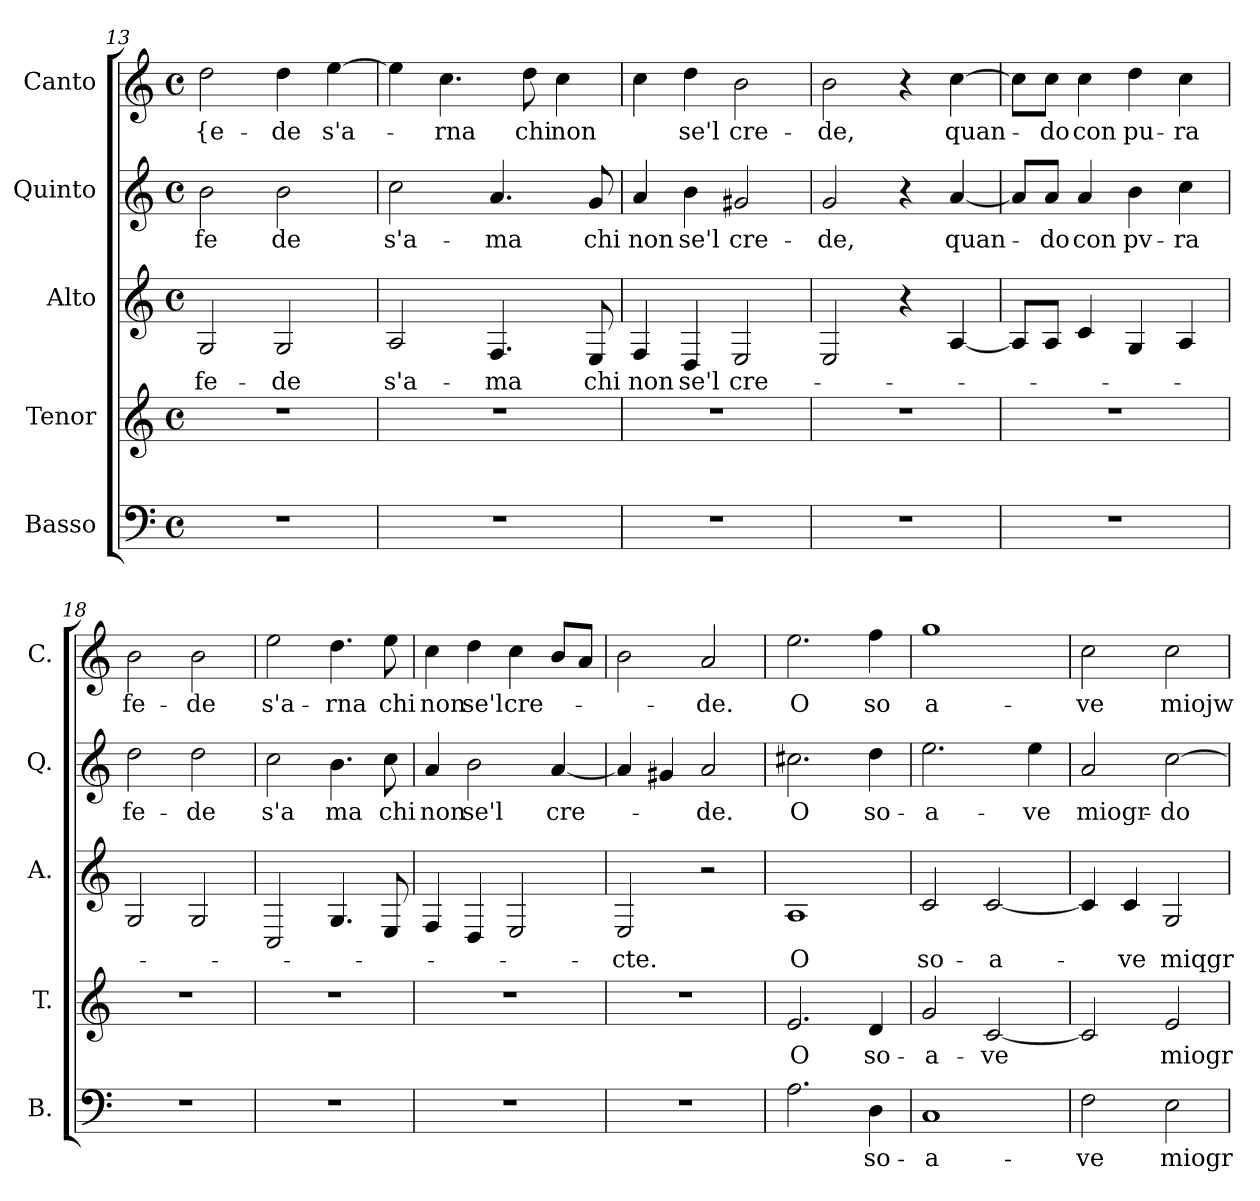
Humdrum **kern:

**kern	**text	**kern	**text	**kern	**text	**kern	**text	**kern	**text
*part5	*part5	*part4	*part4	*part3	*part3	*part2	*part2	*part1	*part1
*staff5	*staff5	*staff4	*staff4	*staff3	*staff3	*staff2	*staff2	*staff1	*staff1
*I"Basso	*	*I"Tenor	*	*I"Alto	*	*I"Quinto	*	*I"Canto	*
*I'B.	*	*I'T.	*	*I'A.	*	*I'Q.	*	*I'C.	*
*clefF4	*	*clefG2	*	*clefG2	*	*clefG2	*	*clefG2	*
*k[]	*	*k[]	*	*k[]	*	*k[]	*	*k[]	*
*M4/4	*	*M4/4	*	*M4/4	*	*M4/4	*	*M4/4	*
*met(c)	*	*met(c)	*	*met(c)	*	*met(c)	*	*met(c)	*
=13	=13	=13	=13	=13	=13	=13	=13	=13	=13
!	!	!	!	!	!LO:LY:b	!	!LO:LY:b	!	!LO:LY:b
1r	.	1r	.	2G/	-fe-	2b\	-fe	2dd\	-{e-
!	!	!	!	!	!LO:LY:b	!	!LO:LY:b	!	!LO:LY:b
.	.	.	.	2G/	-de	2b\	-de	4dd\	-de
!	!	!	!	!	!	!	!	!	!LO:LY:b
.	.	.	.	.	.	.	.	[4ee\	-s'a-
=14	=14	=14	=14	=14	=14	=14	=14	=14	=14
!	!	!	!	!	!LO:LY:b	!	!LO:LY:b	!	!
1r	.	1r	.	2A/	-s'a-	2cc\	-s'a-	4ee\]	.
!	!	!	!	!	!	!	!	!	!LO:LY:b
.	.	.	.	.	.	.	.	4.cc\	-rna
!	!	!	!	!	!LO:LY:b	!	!LO:LY:b	!	!
.	.	.	.	4.F/	-ma	4.a/	-ma	.	.
!	!	!	!	!	!	!	!	!	!LO:LY:b
.	.	.	.	.	.	.	.	8dd\	-chi
!	!	!	!	!	!	!	!	!	!LO:LY:b
.	.	.	.	.	.	.	.	4cc\	-non
!	!	!	!	!	!LO:LY:b	!	!LO:LY:b	!	!
.	.	.	.	8E/	-chi	8g/	-chi	.	.
=15	=15	=15	=15	=15	=15	=15	=15	=15	=15
!	!	!	!	!	!LO:LY:b	!	!LO:LY:b	!	!
1r	.	1r	.	4F/	-non	4a/	-non	4cc\	.
!	!	!	!	!	!LO:LY:b	!	!LO:LY:b	!	!LO:LY:b
.	.	.	.	4D/	-se'l	4b\	-se'l	4dd\	-se'l
!	!	!	!	!	!LO:LY:b	!	!LO:LY:b	!	!LO:LY:b
.	.	.	.	2E/	-cre-	2g#X/	-cre-	2b\	-cre-
=16	=16	=16	=16	=16	=16	=16	=16	=16	=16
!	!	!	!	!	!	!	!LO:LY:b	!	!LO:LY:b
1r	.	1r	.	2E/	.	2g/	-de,	2b\	-de,
.	.	.	.	4r	.	4r	.	4r	.
!	!	!	!	!	!	!	!LO:LY:b	!	!LO:LY:b
.	.	.	.	[4A/	.	[4a/	-quan-	[4cc\	-quan-
!!LO:PB:g=z
=17	=17	=17	=17	=17	=17	=17	=17	=17	=17
1r	.	1r	.	8A/L]	.	8a/L]	.	8cc\L]	.
!	!	!	!	!	!	!	!LO:LY:b	!	!LO:LY:b
.	.	.	.	8A/J	.	8a/J	-do	8cc\J	-do
!	!	!	!	!	!	!	!LO:LY:b	!	!LO:LY:b
.	.	.	.	4c/	.	4a/	-con	4cc\	-con
!	!	!	!	!	!	!	!LO:LY:b	!	!LO:LY:b
.	.	.	.	4G/	.	4b\	-pv-	4dd\	-pu-
!	!	!	!	!	!	!	!LO:LY:b	!	!LO:LY:b
.	.	.	.	4A/	.	4cc\	-ra	4cc\	-ra
=18	=18	=18	=18	=18	=18	=18	=18	=18	=18
!	!	!	!	!	!	!	!LO:LY:b	!	!LO:LY:b
1r	.	1r	.	2G/	.	2dd\	-fe-	2b\	-fe-
!	!	!	!	!	!	!	!LO:LY:b	!	!LO:LY:b
.	.	.	.	2G/	.	2dd\	-de	2b\	-de
=19	=19	=19	=19	=19	=19	=19	=19	=19	=19
!	!	!	!	!	!	!	!LO:LY:b	!	!LO:LY:b
1r	.	1r	.	2C/	.	2cc\	-s'a	2ee\	-s'a-
!	!	!	!	!	!	!	!LO:LY:b	!	!LO:LY:b
.	.	.	.	4.G/	.	4.b\	-ma	4.dd\	-rna
!	!	!	!	!	!	!	!LO:LY:b	!	!LO:LY:b
.	.	.	.	8E/	.	8cc\	-chi	8ee\	-chi
=20	=20	=20	=20	=20	=20	=20	=20	=20	=20
!	!	!	!	!	!	!	!LO:LY:b	!	!LO:LY:b
1r	.	1r	.	4F/	.	4a/	-non	4cc\	-non
!	!	!	!	!	!	!	!LO:LY:b	!	!LO:LY:b
.	.	.	.	4D/	.	2b\	-se'l	4dd\	-se'l
!	!	!	!	!	!	!	!	!	!LO:LY:b
.	.	.	.	2E/	.	.	.	4cc\	-cre-
!	!	!	!	!	!	!	!LO:LY:b	!	!
.	.	.	.	.	.	[4a/	-cre-	8b/L	.
.	.	.	.	.	.	.	.	8a/J	.
=21	=21	=21	=21	=21	=21	=21	=21	=21	=21
!	!	!	!	!	!LO:LY:b	!	!	!	!
1r	.	1r	.	2E/	-cte.	4a/]	.	2b\	.
.	.	.	.	.	.	4g#X/	.	.	.
!	!	!	!	!	!	!	!LO:LY:b	!	!LO:LY:b
.	.	.	.	2r	.	2a/	-de.	2a/	-de.
=22	=22	=22	=22	=22	=22	=22	=22	=22	=22
!	!	!	!LO:LY:b	!	!LO:LY:b	!	!LO:LY:b	!	!LO:LY:b
2.A\	.	2.e/	-O	1A	-O	2.cc#X\	-O	2.ee\	-O
!	!LO:LY:b	!	!LO:LY:b	!	!	!	!LO:LY:b	!	!LO:LY:b
4D\	-so-	4d/	-so-	.	.	4dd\	-so-	4ff\	-so
=23	=23	=23	=23	=23	=23	=23	=23	=23	=23
!	!LO:LY:b	!	!LO:LY:b	!	!LO:LY:b	!	!LO:LY:b	!	!LO:LY:b
1C	-a-	2g/	-a-	2c/	-so-	2.ee\	-a-	1gg	-a-
!	!	!	!LO:LY:b	!	!LO:LY:b	!	!	!	!
.	.	[2c/	-ve	[2c/	-a-	.	.	.	.
!	!	!	!	!	!	!	!LO:LY:b	!	!
.	.	.	.	.	.	4ee\	-ve	.	.
=24	=24	=24	=24	=24	=24	=24	=24	=24	=24
!	!LO:LY:b	!	!	!	!	!	!LO:LY:b	!	!LO:LY:b
2F\	-ve	2c/]	.	4c/]	.	2a/	-miogr-	2cc\	-ve
!	!	!	!	!	!LO:LY:b	!	!	!	!
.	.	.	.	4c/	-ve	.	.	.	.
!	!LO:LY:b	!	!LO:LY:b	!	!LO:LY:b	!	!LO:LY:b	!	!LO:LY:b
2E\	-miogr	2e/	-miogr-	2G/	-miqgr	[2cc\	-do-	2cc\	-miojw
=	=	=	=	=	=	=	=	=	=
*-	*-	*-	*-	*-	*-	*-	*-	*-	*-
